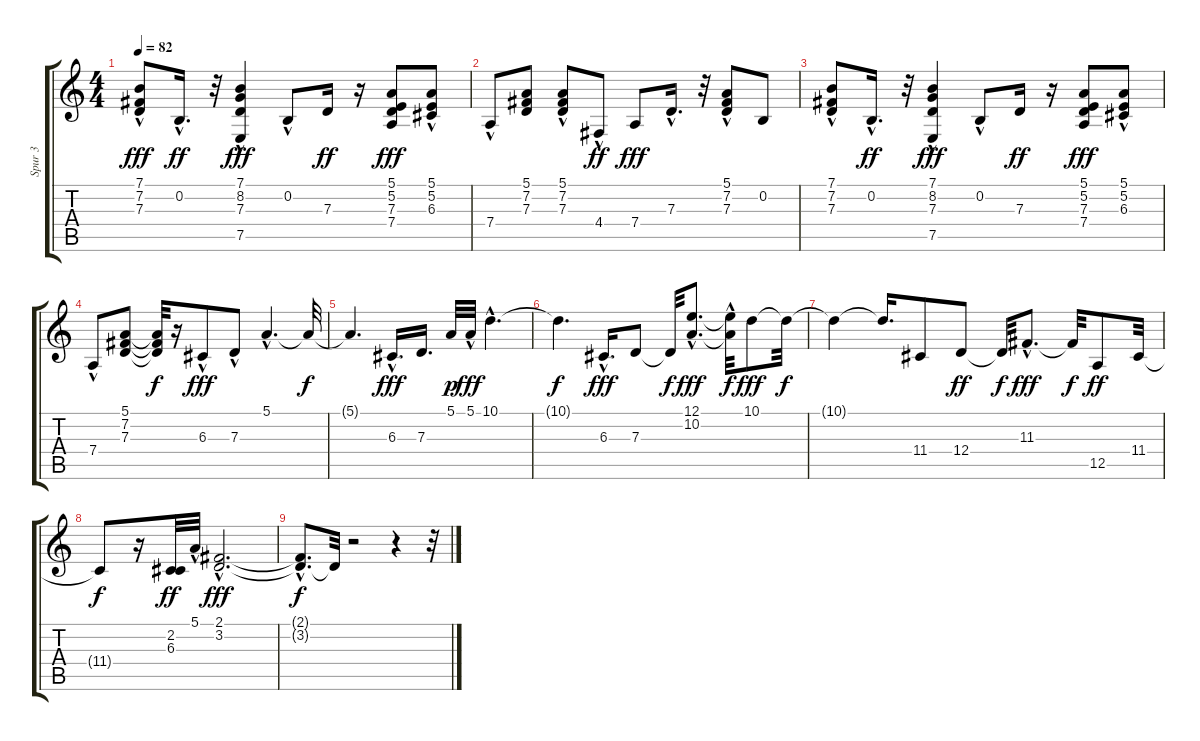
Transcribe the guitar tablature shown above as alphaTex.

\track ("Spur 3" "Spur 3") {instrument electricpiano2}
\staff {score tabs}
\tuning (E4 B3 G3 D3 A2 E2) {hide}
\ts (4 4)
\tempo 82
\clef g2
\ks c
(7.1{hac} 7.2{hac} 7.3{hac}).8{dy fff} 0.2{hac}.16{d dy ff} r.32 (7.1{hac} 8.2{hac} 7.3 7.5{hac}).4{dy fff} 0.2{hac}.8 7.3.16{dy ff} r.16 (5.1 5.2 7.3 7.4).8{dy fff} (5.1{hac} 5.2{hac} 6.3).8 |
7.4{hac}.8 (5.1 7.2 7.3).8 (5.1{hac} 7.2{hac} 7.3).8 4.4{hac}.8{dy ff} 7.4.8{dy fff} 7.3{hac}.16{d} r.32 (5.1{hac} 7.2{hac} 7.3{hac}).8 0.2.8 |
(7.1{hac} 7.2{hac} 7.3{hac}).8 0.2{hac}.16{d dy ff} r.32 (7.1{hac} 8.2{hac} 7.3 7.5{hac}).4{dy fff} 0.2{hac}.8 7.3.16{dy ff} r.16 (5.1 5.2 7.3 7.4).8{dy fff} (5.1{hac} 5.2{hac} 6.3).8 |
7.4{hac}.8 (5.1 7.2 7.3).8 (5.1{t} 7.2{t} 7.3{t}).32{dy f} r.16 6.3{hac}.8{dy fff} 7.3{hac}.8 5.1{hac}.4{d} 5.1{t}.32{dy f} |
5.1{t}.4{d} 6.3{hac}.16{d dy fff} 7.3.16{d} 5.1.32{dy p} 5.1{hac}.32{dy fff} 10.1{hac}.4{d} |
10.1{t}.4{d dy f} 6.3{hac}.16{d dy fff} 7.3.8 7.3{t}.32{dy f} (12.1{hac} 10.2{hac}).8{d dy fff} (12.1{hac t} 10.2{hac t}).32{dy f} 10.1.8{dy fff} 10.1{t}.32{dy f} |
10.1{t}.4 10.1{t}.16{d} 11.4.8 12.4.8{dy ff} 12.4{t}.32{dy f} 11.3{hac}.8{d dy fff} 11.3{t}.32{dy f} 12.5.8{dy ff} 11.4.32 |
11.4{t}.8{dy f} r.16 (2.2 6.3).32{dy ff} 5.1{hac}.32 (2.1{hac} 3.2{hac}).2{d dy fff} |
(2.1{hac t} 3.2{hac t}).8{d dy f} 3.2{t}.32 r.2 r.4 r.32
